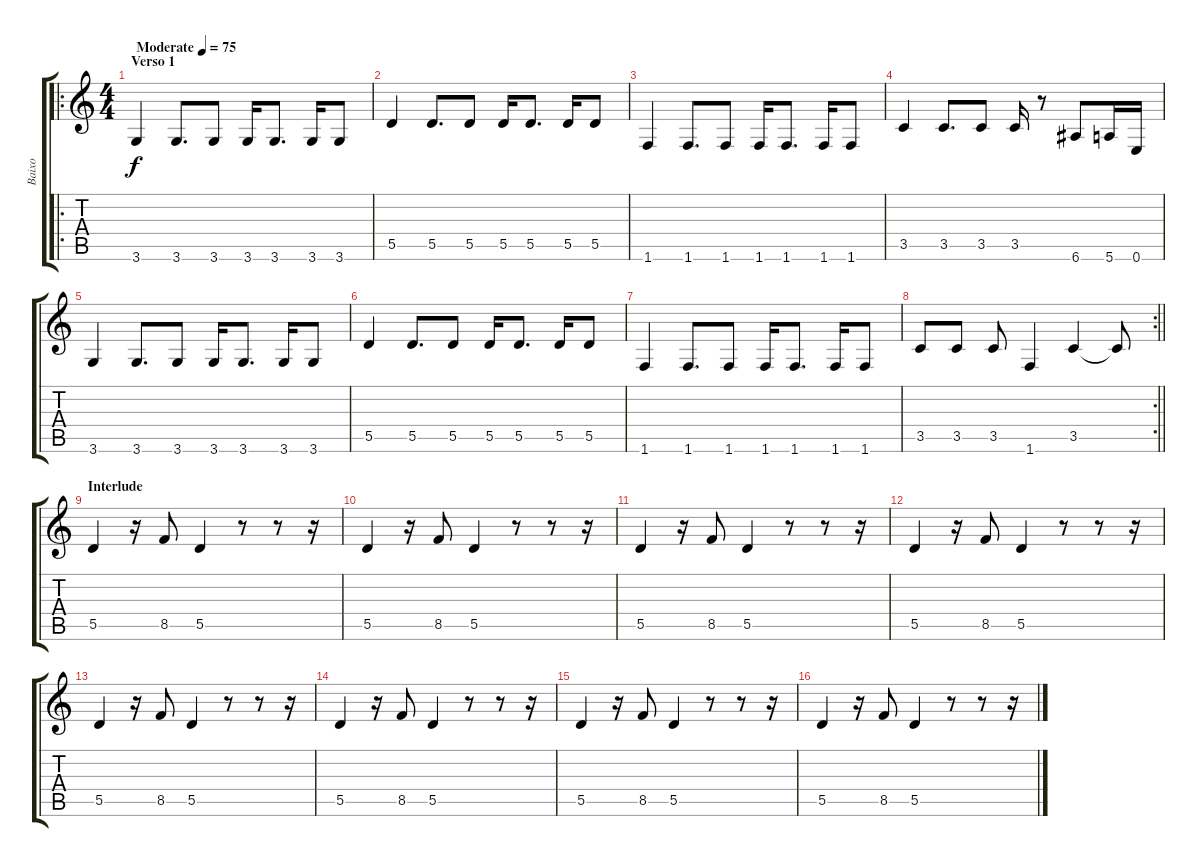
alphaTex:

\track ("Baixo" "Baixo") {instrument electricbassfinger}
\staff {score tabs}
\tuning (E4 B3 G3 D3 A2 E2) {hide}
\ro
\ts (4 4)
\section ("" "Verso 1")
\tempo (75 "Moderate")
\clef g2
\ks c
3.6.4{dy f instrument electricbassfinger} 3.6.8{d} 3.6.8 3.6.16 3.6.8{d} 3.6.16 3.6.8 |
5.5.4 5.5.8{d} 5.5.8 5.5.16 5.5.8{d} 5.5.16 5.5.8 |
1.6.4 1.6.8{d} 1.6.8 1.6.16 1.6.8{d} 1.6.16 1.6.8 |
3.5.4 3.5.8{d} 3.5.8 3.5.16 r.8 6.6.8 5.6.16 0.6.16 |
3.6.4 3.6.8{d} 3.6.8 3.6.16 3.6.8{d} 3.6.16 3.6.8 |
5.5.4 5.5.8{d} 5.5.8 5.5.16 5.5.8{d} 5.5.16 5.5.8 |
1.6.4 1.6.8{d} 1.6.8 1.6.16 1.6.8{d} 1.6.16 1.6.8 |
\rc 2
\barLineRight lightlight
3.5.8 3.5.8 3.5.8 1.6.4 3.5.4 3.5{t}.8 |
\section ("" "Interlude")
5.5.4 r.16 8.5.8 5.5.4 r.8 r.8 r.16 |
5.5.4 r.16 8.5.8 5.5.4 r.8 r.8 r.16 |
5.5.4 r.16 8.5.8 5.5.4 r.8 r.8 r.16 |
5.5.4 r.16 8.5.8 5.5.4 r.8 r.8 r.16 |
5.5.4 r.16 8.5.8 5.5.4 r.8 r.8 r.16 |
5.5.4 r.16 8.5.8 5.5.4 r.8 r.8 r.16 |
5.5.4 r.16 8.5.8 5.5.4 r.8 r.8 r.16 |
5.5.4 r.16 8.5.8 5.5.4 r.8 r.8 r.16
